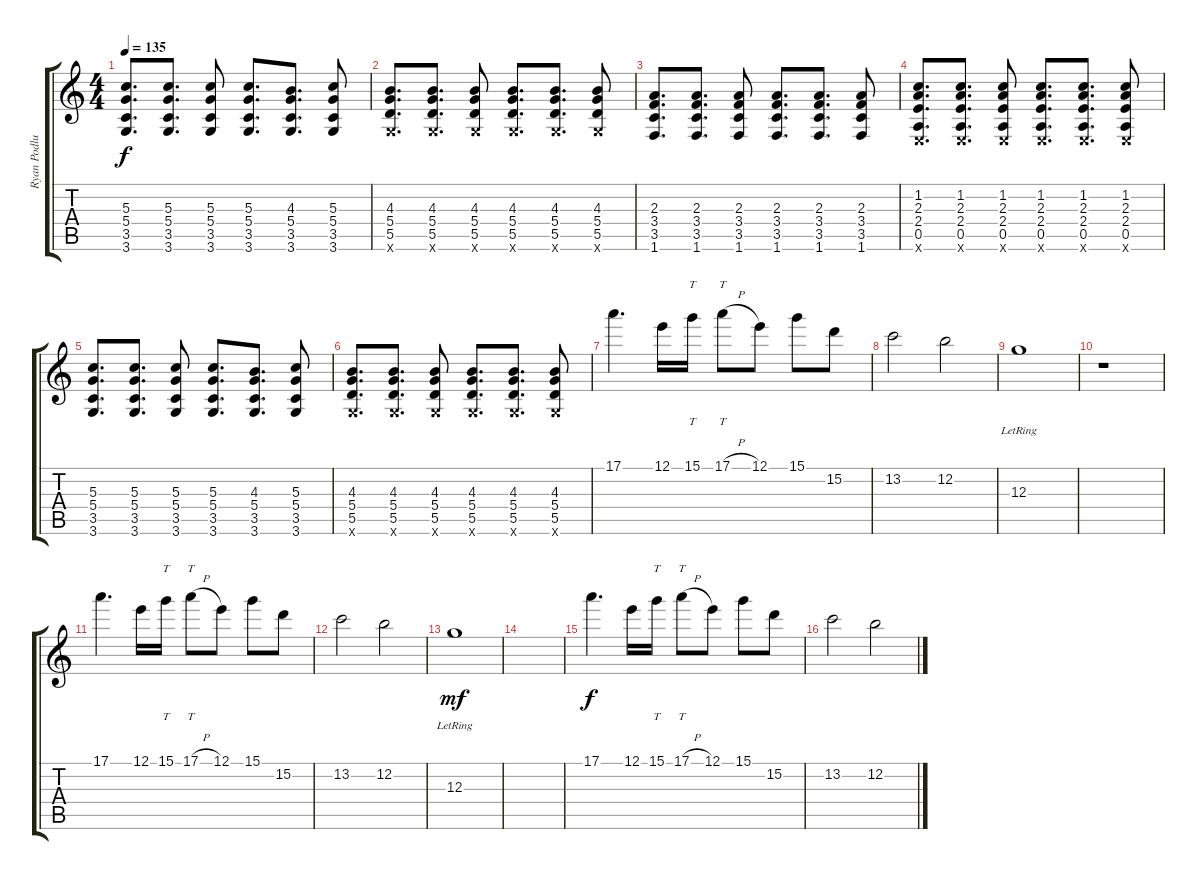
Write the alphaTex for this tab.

\track ("Ryan Podlubny" "Ryan Podlu") {instrument distortionguitar}
\staff {score tabs}
\tuning (E4 B3 G3 D3 A2 E2) {hide}
\ts (4 4)
\tempo 135
\clef g2
\ks c
(5.3 5.4 3.5 3.6).8{d dy f} (5.3 5.4 3.5 3.6).8{d} (5.3 5.4 3.5 3.6).8 (5.3 5.4 3.5 3.6).8{d} (4.3 5.4 3.5 3.6).8{d} (5.3 5.4 3.5 3.6).8 |
(4.3 5.4 5.5 3.6{x}).8{d} (4.3 5.4 5.5 3.6{x}).8{d} (4.3 5.4 5.5 3.6{x}).8 (4.3 5.4 5.5 3.6{x}).8{d} (4.3 5.4 5.5 3.6{x}).8{d} (4.3 5.4 5.5 3.6{x}).8 |
(2.3 3.4 3.5 1.6).8{d} (2.3 3.4 3.5 1.6).8{d} (2.3 3.4 3.5 1.6).8 (2.3 3.4 3.5 1.6).8{d} (2.3 3.4 3.5 1.6).8{d} (2.3 3.4 3.5 1.6).8 |
(1.2 2.3 2.4 0.5 0.6{x}).8{d} (1.2 2.3 2.4 0.5 0.6{x}).8{d} (1.2 2.3 2.4 0.5 0.6{x}).8 (1.2 2.3 2.4 0.5 0.6{x}).8{d} (1.2 2.3 2.4 0.5 0.6{x}).8{d} (1.2 2.3 2.4 0.5 0.6{x}).8 |
(5.3 5.4 3.5 3.6).8{d} (5.3 5.4 3.5 3.6).8{d} (5.3 5.4 3.5 3.6).8 (5.3 5.4 3.5 3.6).8{d} (4.3 5.4 3.5 3.6).8{d} (5.3 5.4 3.5 3.6).8 |
(4.3 5.4 5.5 3.6{x}).8{d} (4.3 5.4 5.5 3.6{x}).8{d} (4.3 5.4 5.5 3.6{x}).8 (4.3 5.4 5.5 3.6{x}).8{d} (4.3 5.4 5.5 3.6{x}).8{d} (4.3 5.4 5.5 3.6{x}).8 |
17.1.4{d} 12.1.16 15.1.16{tt} 17.1{h}.8{tt} 12.1.8 15.1.8 15.2.8 |
13.2.2 12.2.2 |
12.3{lr}.1 |
r.1 |
17.1.4{d} 12.1.16 15.1.16{tt} 17.1{h}.8{tt} 12.1.8 15.1.8 15.2.8 |
13.2.2 12.2.2 |
12.3{lr}.1{dy mf} |
|
17.1.4{d dy f} 12.1.16 15.1.16{tt} 17.1{h}.8{tt} 12.1.8 15.1.8 15.2.8 |
13.2.2 12.2.2
